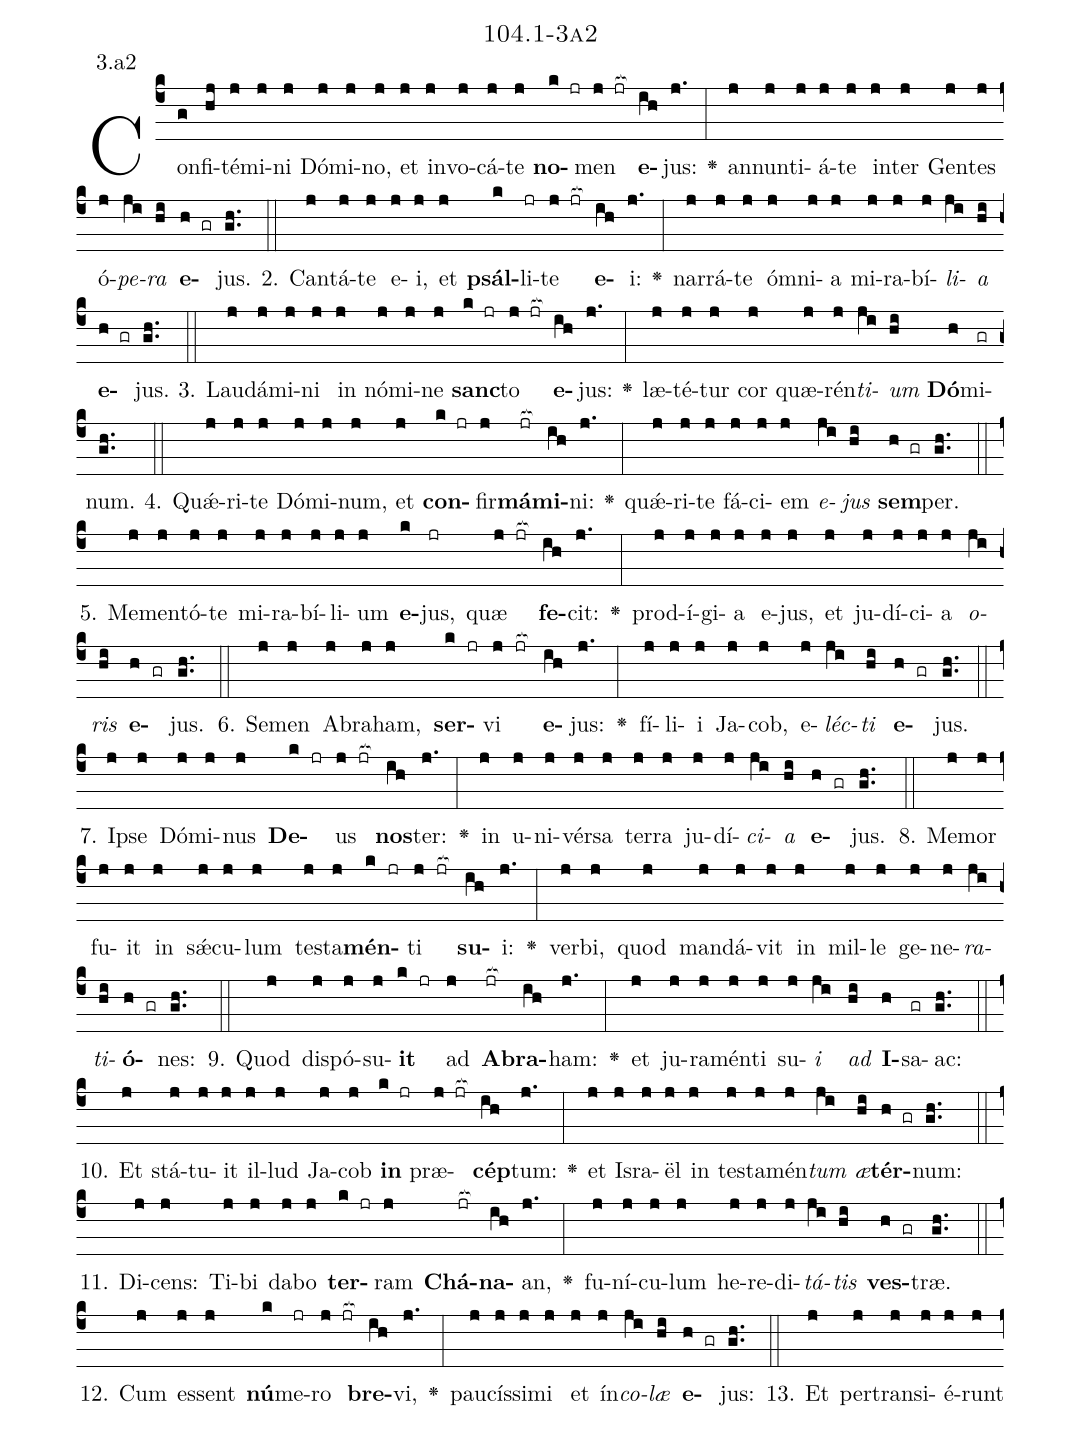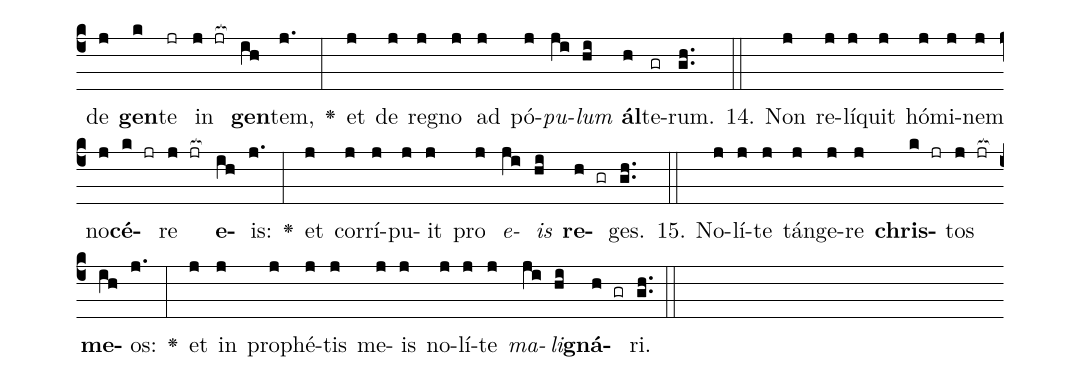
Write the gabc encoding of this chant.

name: 104.1-3a2;
annotation: 3.a2;
%%
(c4)Con(g)fi(hj)té(j)mi(j)ni(j) Dó(j)mi(j)no,(j) et(j) in(j)vo(j)cá(j)te(j) <b>no</b>(k jr)men(j jr[ocb:1{]) <b>e</b>(ih[ocb:0}])jus:(j.) <v>\greheightstar</v>(:) an(j)nun(j)ti(j)á(j)te(j) in(j)ter(j) Gen(j)tes(j) ó(j)<i>pe</i>(ji)<i>ra</i>(hi) <b>e</b>(h gr)jus.(gh..) (::)
2. Can(j)tá(j)te(j) e(j)i,(j) et(j) <b>psál</b>(k)li(jr)te(j jr[ocb:1{]) <b>e</b>(ih[ocb:0}])i:(j.) <v>\greheightstar</v>(:) nar(j)rá(j)te(j) óm(j)ni(j)a(j) mi(j)ra(j)bí(j)<i>li</i>(ji)<i>a</i>(hi) <b>e</b>(h gr)jus.(gh..) (::)
3. Lau(j)dá(j)mi(j)ni(j) in(j) nó(j)mi(j)ne(j) <b>sanc</b>(k jr)to(j jr[ocb:1{]) <b>e</b>(ih[ocb:0}])jus:(j.) <v>\greheightstar</v>(:) læ(j)té(j)tur(j) cor(j) quæ(j)rén(j)<i>ti</i>(ji)<i>um</i>(hi) <b>Dó</b>(h)mi(gr)num.(gh..) (::)
4. Quǽ(j)ri(j)te(j) Dó(j)mi(j)num,(j) et(j) <b>con</b>(k jr)fir(j)<b>má</b>(jr[ocb:1{])<b>mi</b>(ih[ocb:0}])ni:(j.) <v>\greheightstar</v>(:) quǽ(j)ri(j)te(j) fá(j)ci(j)em(j) <i>e</i>(ji)<i>jus</i>(hi) <b>sem</b>(h gr)per.(gh..) (::)
5. Me(j)men(j)tó(j)te(j) mi(j)ra(j)bí(j)li(j)um(j) <b>e</b>(k)jus,(jr) quæ(j jr[ocb:1{]) <b>fe</b>(ih[ocb:0}])cit:(j.) <v>\greheightstar</v>(:) prod(j)í(j)gi(j)a(j) e(j)jus,(j) et(j) ju(j)dí(j)ci(j)a(j) <i>o</i>(ji)<i>ris</i>(hi) <b>e</b>(h gr)jus.(gh..) (::)
6. Se(j)men(j) A(j)bra(j)ham,(j) <b>ser</b>(k jr)vi(j jr[ocb:1{]) <b>e</b>(ih[ocb:0}])jus:(j.) <v>\greheightstar</v>(:) fí(j)li(j)i(j) Ja(j)cob,(j) e(j)<i>léc</i>(ji)<i>ti</i>(hi) <b>e</b>(h gr)jus.(gh..) (::)
7. Ip(j)se(j) Dó(j)mi(j)nus(j) <b>De</b>(k jr)us(j jr[ocb:1{]) <b>nos</b>(ih[ocb:0}])ter:(j.) <v>\greheightstar</v>(:) in(j) u(j)ni(j)vér(j)sa(j) ter(j)ra(j) ju(j)dí(j)<i>ci</i>(ji)<i>a</i>(hi) <b>e</b>(h gr)jus.(gh..) (::)
8. Me(j)mor(j) fu(j)it(j) in(j) sǽ(j)cu(j)lum(j) tes(j)ta(j)<b>mén</b>(k jr)ti(j jr[ocb:1{]) <b>su</b>(ih[ocb:0}])i:(j.) <v>\greheightstar</v>(:) ver(j)bi,(j) quod(j) man(j)dá(j)vit(j) in(j) mil(j)le(j) ge(j)ne(j)<i>ra</i>(ji)<i>ti</i>(hi)<b>ó</b>(h gr)nes:(gh..) (::)
9. Quod(j) dis(j)pó(j)su(j)<b>it</b>(k jr) ad(j) <b>A</b>(jr[ocb:1{])<b>bra</b>(ih[ocb:0}])ham:(j.) <v>\greheightstar</v>(:) et(j) ju(j)ra(j)mén(j)ti(j) su(j)<i>i</i>(ji) <i>ad</i>(hi) <b>I</b>(h)sa(gr)ac:(gh..) (::)
10. Et(j) stá(j)tu(j)it(j) il(j)lud(j) Ja(j)cob(j) <b>in</b>(k jr) præ(j jr[ocb:1{])<b>cép</b>(ih[ocb:0}])tum:(j.) <v>\greheightstar</v>(:) et(j) Is(j)ra(j)ël(j) in(j) tes(j)ta(j)mén(j)<i>tum</i>(ji) <i>æ</i>(hi)<b>tér</b>(h gr)num:(gh..) (::)
11. Di(j)cens:(j) Ti(j)bi(j) da(j)bo(j) <b>ter</b>(k jr)ram(j) <b>Chá</b>(jr[ocb:1{])<b>na</b>(ih[ocb:0}])an,(j.) <v>\greheightstar</v>(:) fu(j)ní(j)cu(j)lum(j) he(j)re(j)di(j)<i>tá</i>(ji)<i>tis</i>(hi) <b>ves</b>(h gr)træ.(gh..) (::)
12. Cum(j) es(j)sent(j) <b>nú</b>(k)me(jr)ro(j jr[ocb:1{]) <b>bre</b>(ih[ocb:0}])vi,(j.) <v>\greheightstar</v>(:) pau(j)cís(j)si(j)mi(j) et(j) ín(j)<i>co</i>(ji)<i>læ</i>(hi) <b>e</b>(h gr)jus:(gh..) (::)
13. Et(j) per(j)trans(j)i(j)é(j)runt(j) de(j) <b>gen</b>(k)te(jr) in(j jr[ocb:1{]) <b>gen</b>(ih[ocb:0}])tem,(j.) <v>\greheightstar</v>(:) et(j) de(j) re(j)gno(j) ad(j) pó(j)<i>pu</i>(ji)<i>lum</i>(hi) <b>ál</b>(h)te(gr)rum.(gh..) (::)
14. Non(j) re(j)lí(j)quit(j) hó(j)mi(j)nem(j) no(j)<b>cé</b>(k jr)re(j jr[ocb:1{]) <b>e</b>(ih[ocb:0}])is:(j.) <v>\greheightstar</v>(:) et(j) cor(j)rí(j)pu(j)it(j) pro(j) <i>e</i>(ji)<i>is</i>(hi) <b>re</b>(h gr)ges.(gh..) (::)
15. No(j)lí(j)te(j) tán(j)ge(j)re(j) <b>chris</b>(k jr)tos(j jr[ocb:1{]) <b>me</b>(ih[ocb:0}])os:(j.) <v>\greheightstar</v>(:) et(j) in(j) pro(j)phé(j)tis(j) me(j)is(j) no(j)lí(j)te(j) <i>ma</i>(ji)<i>li</i>(hi)<b>gná</b>(h gr)ri.(gh..) (::)
